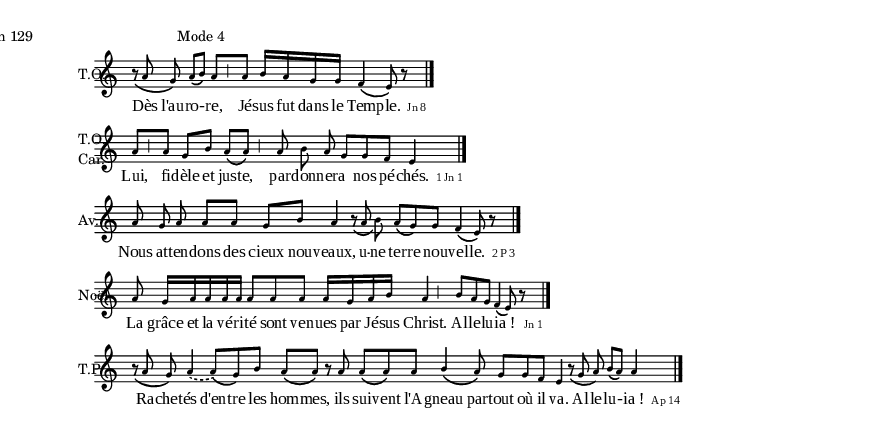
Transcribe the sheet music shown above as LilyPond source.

\version "2.14.0"
 \include "definitions.ly"
 \markup { \hspace #-10 \fill-line { "Psalm 129" "Mode 4" \null \null } }
\noPageBreak


\relative a' { 
	\new Staff {
		\cadenzaOn
		\set Staff.instrumentName = \markup{ \center-column { T.O. } }
		\times 2/3 { r8_\( a g\) }
		a[\( b\)] 
		a[ \cesure \pespace a]
		b16[ a g g]
		f4\( e8\) r8
		\endBar
	}

	\addlyrics {
		Dès l'au -- ro -- - -- re, Jé -- sus fut dans le Tem -- ple. 
		\markup { \citation #"Jn 8" } 
	}
}


\relative a' { 
	\new Staff {
		\cadenzaOn
		\set Staff.instrumentName = \markup{ \center-column { T.O. Car. } }
		a8[ \cesure \pespace a]
		g[ b]
		a[\( a\)]
		\cesure \pespace
		\times 2/3 { a b a }
		\times 2/3 { g[ g f] }
		e4
		\endBar
	}

	\addlyrics {
		Lui, fi -- dèle et jus -- te, par -- don -- ner -- "a " nos pé -- chés.
		\markup { \citation #"1 Jn 1" } 
	}
}


\relative a' { 
	\new Staff {
		\cadenzaOn
		\set Staff.instrumentName = \markup{ \center-column { Av. } }
		\times 2/3 { a8 g a }
		a[ a]
		g[ b]
		a4
		\espace
		\times 2/3 { r8_\( a b\) }
		\times 2/3 { a[\( g\) g] }
		\times 2/3 { f4\( e8\) } r8
		\endBar
	}

	\addlyrics {
		Nous at -- ten -- dons des cieux nou -- veaux, u -- ne  ter -- re nou -- vel -- le.
		\markup { \citation #"2 P 3" } 
	}
}
\relative a' { 
	\new Staff {
		\cadenzaOn
		\set Staff.instrumentName = \markup{ \center-column { Noël } }
		a8
		\times 2/5 {g16[a a a a]}
		\times 2/3 { a8[ a a] }
		a16[ g a b]
		a4 \cesure \pespace
		\times 2/3 { b8[ a g] }
		f4\( e8\) r8
		
		
		\endBar
	}

	\addlyrics {
		La grâce et la vé -- ri -- té sont ven -- ues par Jé -- sus Christ. Al -- le -- lu -- "ia !" _
		\markup { \citation #"Jn 1" } 
	}
}


\relative a' { 
	\new Staff {
		\cadenzaOn
		\set Staff.instrumentName = \markup{ \center-column { T.P. } }
		\times 2/3 { r8_\( a g\) }
		\slurDashed
		a4(
		\times 2/3 { a8)[_\( g\) b] }
		a[\( a\)]
		
		r a
		\times 2/3 { a[\( a\) a] }
		\override Stem #'neutral-direction = #up
		\times 2/3 { b4\( a8\) }
		\times 2/3 { g[ g f] }
		e4
		
		\times 2/3 { r8_\( g a\) }
		b[\( a\)]
		a4
		\endBar
	}

	\addlyrics {
		Ra -- chet -- és d'en -- tre les hom -- mes, ils sui -- vent l'A -- gneau par -- tout où il va. Al -- le -- lu -- - -- "ia !"
		\markup { \citation #"Ap 14" } 
	}
}

